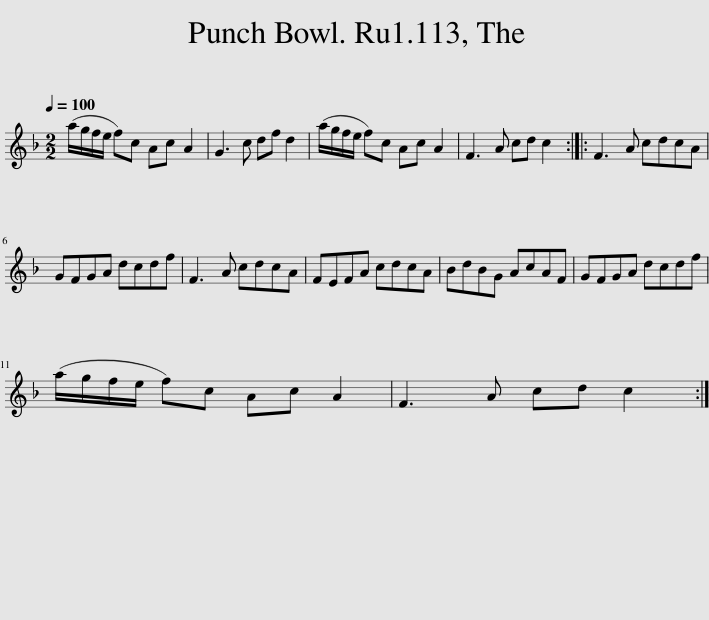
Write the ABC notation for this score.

X:1
L:1/8
Q:1/4=100
M:2/2
I:linebreak $
K:F
V:1 treble
V:1
 (a/g/f/e/ f)c Ac A2 | G3 c df d2 | (a/g/f/e/ f)c Ac A2 | F3 A cd c2 :: F3 A cdcA |$ %5
 GFGA dcdf | F3 A cdcA | FEFA cdcA | BdBG AcAF | GFGA dcdf |$ %10
 (a/g/f/e/ f)c Ac A2 | F3 A cd c2 :| %12
